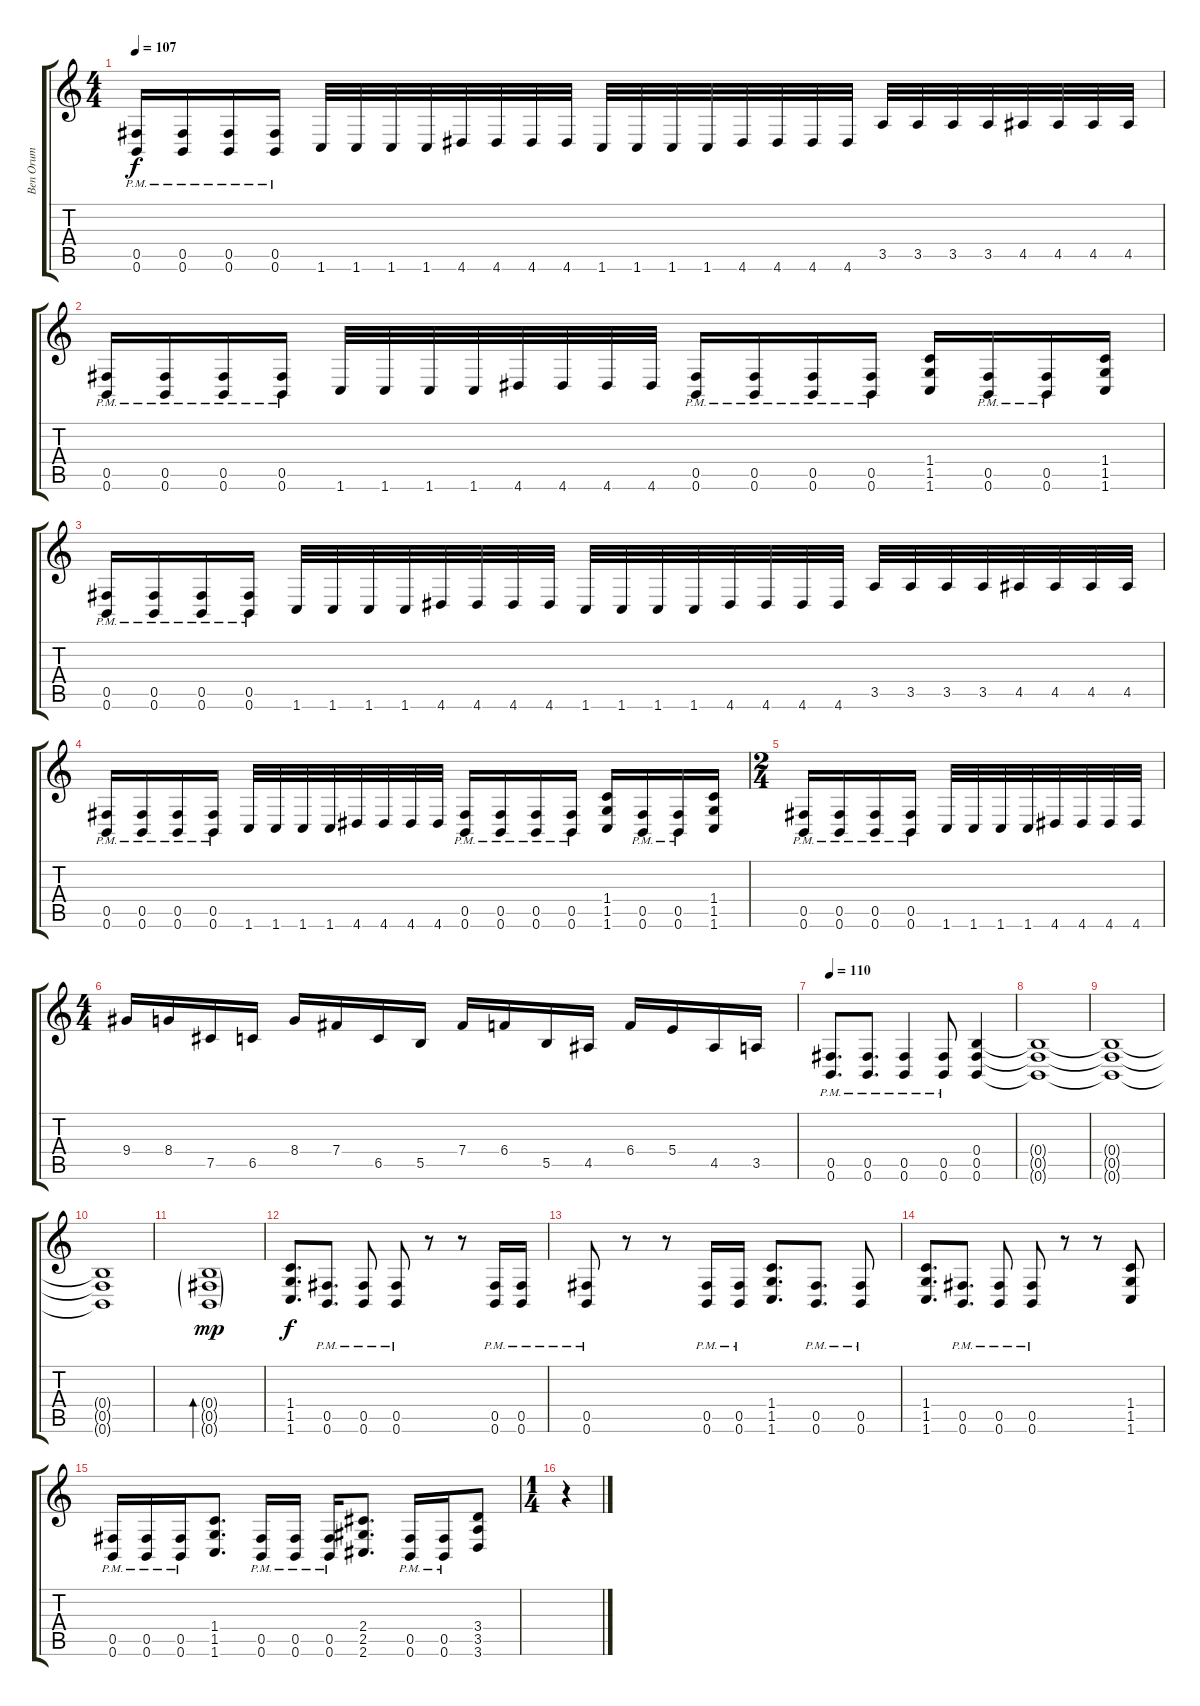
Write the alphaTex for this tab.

\track ("Ben Orum" "Ben Orum") {instrument distortionguitar}
\staff {score tabs}
\tuning (Db4 Ab3 E3 B2 Gb2 B1) {hide}
\ts (4 4)
\tempo 107
\clef g2
\ks c
(0.5{pm} 0.6{pm}).16{dy f} (0.5{pm} 0.6{pm}).16 (0.5{pm} 0.6{pm}).16 (0.5{pm} 0.6{pm}).16 1.6.32 1.6.32 1.6.32 1.6.32 4.6.32 4.6.32 4.6.32 4.6.32 1.6.32 1.6.32 1.6.32 1.6.32 4.6.32 4.6.32 4.6.32 4.6.32 3.5.32 3.5.32 3.5.32 3.5.32 4.5.32 4.5.32 4.5.32 4.5.32 |
(0.5{pm} 0.6{pm}).16 (0.5{pm} 0.6{pm}).16 (0.5{pm} 0.6{pm}).16 (0.5{pm} 0.6{pm}).16 1.6.32 1.6.32 1.6.32 1.6.32 4.6.32 4.6.32 4.6.32 4.6.32 (0.5{pm} 0.6{pm}).16 (0.5{pm} 0.6{pm}).16 (0.5{pm} 0.6{pm}).16 (0.5{pm} 0.6{pm}).16 (1.4 1.5 1.6).16 (0.5{pm} 0.6{pm}).16 (0.5{pm} 0.6{pm}).16 (1.4 1.5 1.6).16 |
(0.5{pm} 0.6{pm}).16 (0.5{pm} 0.6{pm}).16 (0.5{pm} 0.6{pm}).16 (0.5{pm} 0.6{pm}).16 1.6.32 1.6.32 1.6.32 1.6.32 4.6.32 4.6.32 4.6.32 4.6.32 1.6.32 1.6.32 1.6.32 1.6.32 4.6.32 4.6.32 4.6.32 4.6.32 3.5.32 3.5.32 3.5.32 3.5.32 4.5.32 4.5.32 4.5.32 4.5.32 |
(0.5{pm} 0.6{pm}).16 (0.5{pm} 0.6{pm}).16 (0.5{pm} 0.6{pm}).16 (0.5{pm} 0.6{pm}).16 1.6.32 1.6.32 1.6.32 1.6.32 4.6.32 4.6.32 4.6.32 4.6.32 (0.5{pm} 0.6{pm}).16 (0.5{pm} 0.6{pm}).16 (0.5{pm} 0.6{pm}).16 (0.5{pm} 0.6{pm}).16 (1.4 1.5 1.6).16 (0.5{pm} 0.6{pm}).16 (0.5{pm} 0.6{pm}).16 (1.4 1.5 1.6).16 |
\ts (2 4)
(0.5{pm} 0.6{pm}).16 (0.5{pm} 0.6{pm}).16 (0.5{pm} 0.6{pm}).16 (0.5{pm} 0.6{pm}).16 1.6.32 1.6.32 1.6.32 1.6.32 4.6.32 4.6.32 4.6.32 4.6.32 |
\ts (4 4)
9.4.16 8.4.16 7.5.16 6.5.16 8.4.16 7.4.16 6.5.16 5.5.16 7.4.16 6.4.16 5.5.16 4.5.16 6.4.16 5.4.16 4.5.16 3.5.16 |
\tempo 110
(0.5{pm} 0.6{pm}).8{d} (0.5{pm} 0.6{pm}).8{d} (0.5{pm} 0.6{pm}).4 (0.5{pm} 0.6{pm}).8 (0.4 0.5 0.6).4 |
(0.4{t} 0.5{t} 0.6{t}).1 |
(0.4{t} 0.5{t} 0.6{t}).1 |
(0.4{t} 0.5{t} 0.6{t}).1 |
(0.4{g} 0.5{g} 0.6{g}).1{bd 240 dy mp} |
(1.4 1.5 1.6).8{d dy f} (0.5{pm} 0.6{pm}).8{d} (0.5{pm} 0.6{pm}).8 (0.5{pm} 0.6{pm}).8 r.8 r.8 (0.5{pm} 0.6{pm}).16 (0.5{pm} 0.6{pm}).16 |
(0.5{pm} 0.6{pm}).8 r.8 r.8 (0.5{pm} 0.6{pm}).16 (0.5{pm} 0.6{pm}).16 (1.4 1.5 1.6).8{d} (0.5{pm} 0.6{pm}).8{d} (0.5{pm} 0.6{pm}).8 |
(1.4 1.5 1.6).8{d} (0.5{pm} 0.6{pm}).8{d} (0.5{pm} 0.6{pm}).8 (0.5{pm} 0.6{pm}).8 r.8 r.8 (1.4 1.5 1.6).8 |
(0.5{pm} 0.6{pm}).16 (0.5{pm} 0.6{pm}).16 (0.5{pm} 0.6{pm}).16 (1.4 1.5 1.6).8{d} (0.5{pm} 0.6{pm}).16 (0.5{pm} 0.6{pm}).16 (0.5{pm} 0.6{pm}).16 (2.4 2.5 2.6).8{d} (0.5{pm} 0.6{pm}).16 (0.5{pm} 0.6{pm}).16 (3.4 3.5 3.6).8 |
\ts (1 4)
r.4
